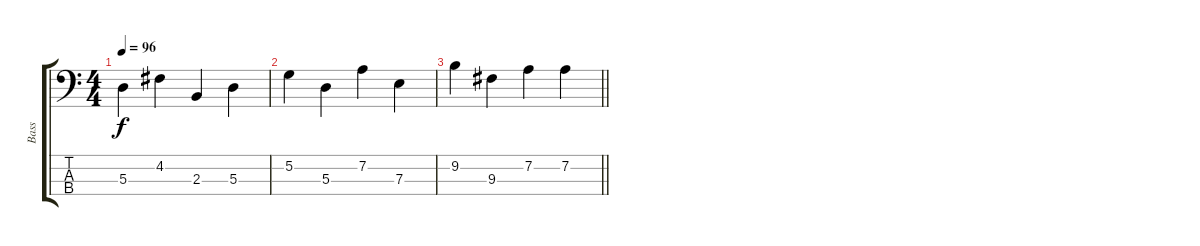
\track ("Bass" "Bass") {instrument electricbassfinger}
\staff {score tabs}
\tuning (G2 D2 A1 E1) {hide}
\ts (4 4)
\tempo 96
\clef f4
\ks c
5.3.4{dy f} 4.2.4 2.3.4 5.3.4 |
5.2.4 5.3.4 7.2.4 7.3.4 |
\barLineRight lightlight
9.2.4 9.3.4 7.2.4 7.2.4
